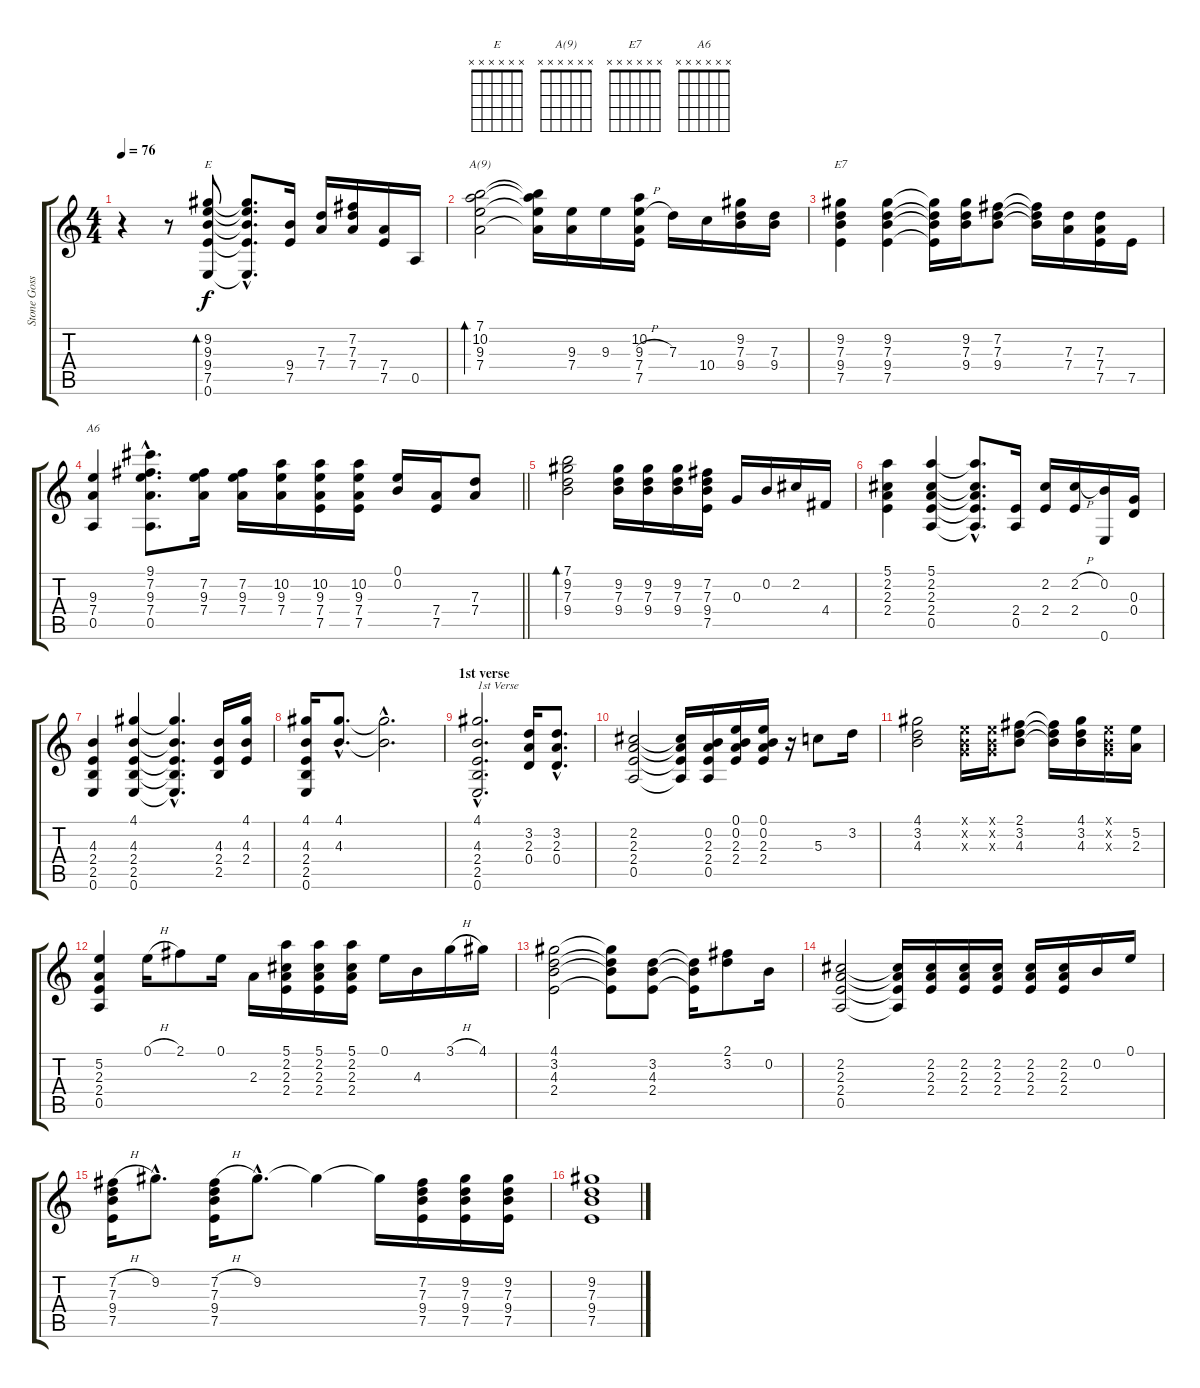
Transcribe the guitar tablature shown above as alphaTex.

\track ("Stone Gossard (Guitar)" "Stone Goss") {instrument electricguitarclean}
\staff {score tabs}
\tuning (E4 B3 G3 D3 A2 E2) {hide}
\chord ("E" x x x x x x) {firstfret 0}
\chord ("A(9)" x x x x x x) {firstfret 0}
\chord ("E7" x x x x x x) {firstfret 0}
\chord ("A6" x x x x x x) {firstfret 0}
\ts (4 4)
\tempo 76
\clef g2
\ks c
r.4{dy f instrument electricguitarclean} r.8 (9.2 9.3 9.4 7.5 0.6).8{bd 60 ch "E"} (9.2{hac t} 9.3{hac t} 9.4{hac t} 7.5{hac t} 0.6{hac t}).8{d} (9.4 7.5).16 (7.3 7.4).16 (7.2 7.3 7.4).16 (7.4 7.5).16 0.5.16 |
(7.1 10.2 9.3 7.4).2{bd 60 ch "A(9)"} (7.1{t} 10.2{t} 9.3{t} 7.4{t}).16 (9.3 7.4).16 9.3.16 (10.2 9.3{h} 7.4 7.5).16 7.3.16 10.4.16 (9.2 7.3 9.4).16 (7.3 9.4).16 |
(9.2 7.3 9.4 7.5).4{ch "E7"} (9.2 7.3 9.4 7.5).4 (9.2{t} 7.3{t} 9.4{t} 7.5{t}).16 (9.2 7.3 9.4).16 (7.2 7.3 9.4).8 (7.2{t} 7.3{t} 9.4{t}).16 (7.3 7.4).16 (7.3 7.4 7.5).16 7.5.16 |
\barLineRight lightlight
(9.3 7.4 0.5).4{ch "A6"} (9.1{hac} 7.2{hac} 9.3{hac} 7.4{hac} 0.5{hac}).8{d} (7.2 9.3 7.4).16 (7.2 9.3 7.4).16 (10.2 9.3 7.4).16 (10.2 9.3 7.4 7.5).16 (10.2 9.3 7.4 7.5).16 (0.1 0.2).16 (7.4 7.5).16 (7.3 7.4).8 |
(7.1 9.2 7.3 9.4).2{bd 60} (9.2 7.3 9.4).16 (9.2 7.3 9.4).16 (9.2 7.3 9.4).16 (7.2 7.3 9.4 7.5).16 0.3.16 0.2.16 2.2.16 4.4.16 |
(5.1 2.2 2.3 2.4).4 (5.1 2.2 2.3 2.4 0.5).4 (5.1{hac t} 2.2{hac t} 2.3{hac t} 2.4{hac t} 0.5{hac t}).8{d} (2.4 0.5).16 (2.2 2.4).16 (2.2{h} 2.4).16 (0.2 0.6).16 (0.3 0.4).16 |
(4.3 2.4 2.5 0.6).4 (4.1 4.3 2.4 2.5 0.6).4 (4.1{hac t} 4.3{hac t} 2.4{hac t} 2.5{hac t} 0.6{hac t}).4{d} (4.3 2.4 2.5).16 (4.1 4.3 2.4).16 |
(4.1 4.3 2.4 2.5 0.6).16 (4.1{hac} 4.3{hac}).8{d} (4.1{hac t} 4.3{hac t}).2{d} |
\section ("" "1st verse")
(4.1{hac} 4.3{hac} 2.4{hac} 2.5{hac} 0.6{hac}).2{d txt "1st Verse"} (3.2 2.3 0.4).16 (3.2{hac} 2.3{hac} 0.4{hac}).8{d} |
(2.2 2.3 2.4 0.5).2 (2.2{t} 2.3{t} 2.4{t} 0.5{t}).16 (0.2 2.3 2.4 0.5).16 (0.1 0.2 2.3 2.4).16 (0.1 0.2 2.3 2.4).16 r.16 5.3.8 3.2.16 |
(4.1 3.2 4.3).2 (0.1{x} 0.2{x} 0.3{x}).16 (0.1{x} 0.2{x} 0.3{x}).16 (2.1 3.2 4.3).8 (2.1{t} 3.2{t} 4.3{t}).16 (4.1 3.2 4.3).16 (0.1{x} 0.2{x} 0.3{x}).16 (5.2 2.3).16 |
(5.2 2.3 2.4 0.5).4 0.1{h}.16 2.1.8 0.1.16 2.3.16 (5.1 2.2 2.3 2.4).16 (5.1 2.2 2.3 2.4).16 (5.1 2.2 2.3 2.4).16 0.1.16 4.3.16 3.1{h}.16 4.1.16 |
(4.1 3.2 4.3 2.4).2 (4.1{t} 3.2{t} 4.3{t} 2.4{t}).8 (3.2 4.3 2.4).8 (3.2{t} 4.3{t} 2.4{t}).16 (2.1 3.2).8 0.2.16 |
(2.2 2.3 2.4 0.5).2 (2.2{t} 2.3{t} 2.4{t} 0.5{t}).16 (2.2 2.3 2.4).16 (2.2 2.3 2.4).16 (2.2 2.3 2.4).16 (2.2 2.3 2.4).16 (2.2 2.3 2.4).16 0.2.16 0.1.16 |
(7.2{h} 7.3 9.4 7.5).16 9.2{hac}.8{d} (7.2{h} 7.3 9.4 7.5).16 9.2{hac}.8{d} 9.2{t}.4 9.2{t}.16 (7.2 7.3 9.4 7.5).16 (9.2 7.3 9.4 7.5).16 (9.2 7.3 9.4 7.5).16 |
(9.2 7.3 9.4 7.5).1
